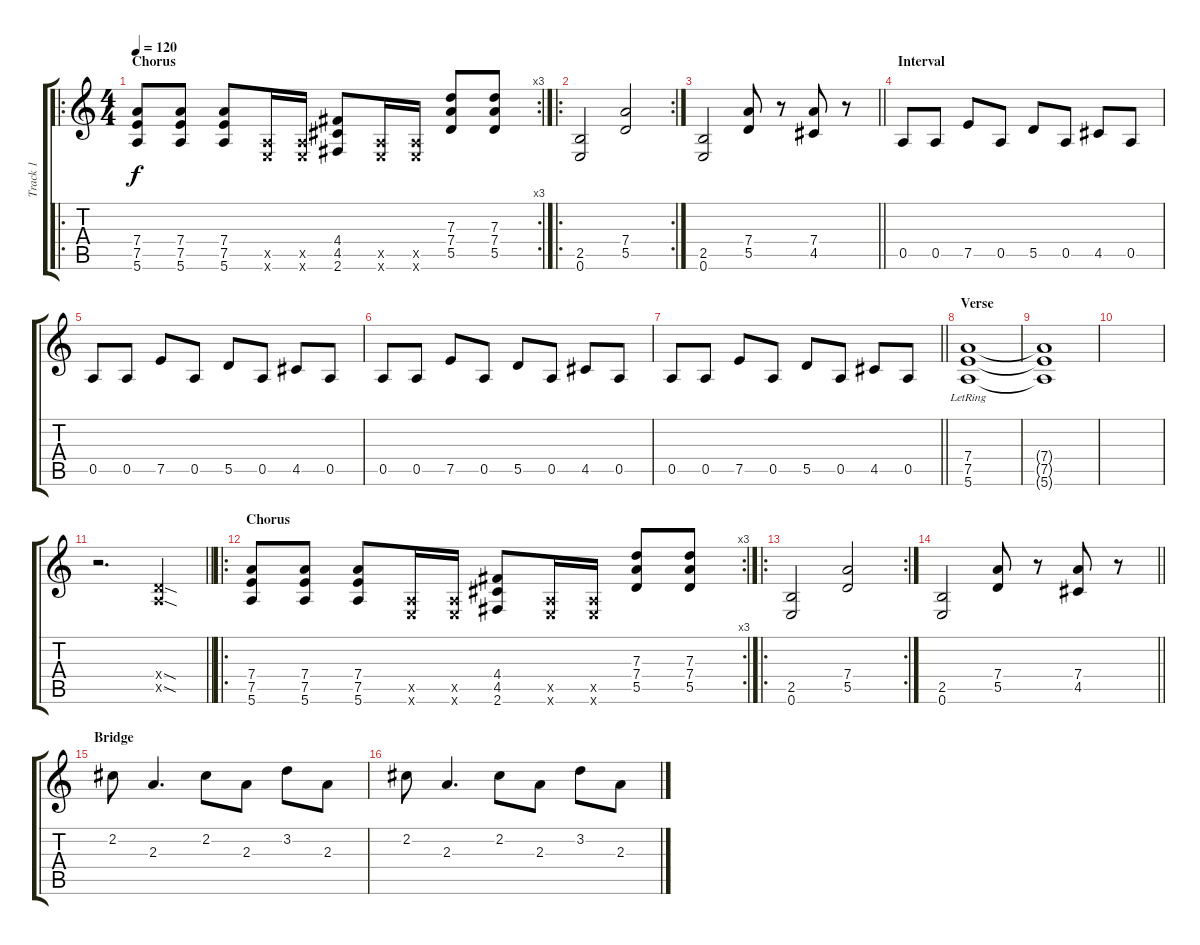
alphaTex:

\track ("Track 1" "Track 1") {instrument distortionguitar}
\staff {score tabs}
\tuning (E4 B3 G3 D3 A2 E2) {hide}
\ro
\rc 3
\ts (4 4)
\section ("" "Chorus")
\tempo 120
\clef g2
\ks c
(7.4 7.5 5.6).8{dy f volume 13} (7.4 7.5 5.6).8 (7.4 7.5 5.6).8 (0.5{x} 0.6{x}).16 (0.5{x} 0.6{x}).16 (4.4 4.5 2.6).8 (0.5{x} 0.6{x}).16 (0.5{x} 0.6{x}).16 (7.3 7.4 5.5).8 (7.3 7.4 5.5).8 |
\ro
\rc 2
(2.5 0.6).2 (7.4 5.5).2 |
\barLineRight lightlight
(2.5 0.6).2 (7.4 5.5).8 r.8 (7.4 4.5).8 r.8 |
\section ("" "Interval")
0.5.8 0.5.8 7.5.8 0.5.8 5.5.8 0.5.8 4.5.8 0.5.8 |
0.5.8 0.5.8 7.5.8 0.5.8 5.5.8 0.5.8 4.5.8 0.5.8 |
0.5.8 0.5.8 7.5.8 0.5.8 5.5.8 0.5.8 4.5.8 0.5.8 |
\barLineRight lightlight
0.5.8 0.5.8 7.5.8 0.5.8 5.5.8 0.5.8 4.5.8 0.5.8 |
\section ("" "Verse")
(7.4 7.5{lr} 5.6).1{volume 0} |
(7.4{t} 7.5{t} 5.6{t}).1 |
|
\barLineRight lightlight
r.2{d volume 13} (0.4{sod x} 0.5{sod x}).4 |
\ro
\rc 3
\section ("" "Chorus")
(7.4 7.5 5.6).8{volume 13} (7.4 7.5 5.6).8 (7.4 7.5 5.6).8 (0.5{x} 0.6{x}).16 (0.5{x} 0.6{x}).16 (4.4 4.5 2.6).8 (0.5{x} 0.6{x}).16 (0.5{x} 0.6{x}).16 (7.3 7.4 5.5).8 (7.3 7.4 5.5).8 |
\ro
\rc 2
(2.5 0.6).2 (7.4 5.5).2 |
\barLineRight lightlight
(2.5 0.6).2 (7.4 5.5).8 r.8 (7.4 4.5).8 r.8 |
\section ("" "Bridge")
2.2.8 2.3.4{d} 2.2.8 2.3.8 3.2.8 2.3.8 |
2.2.8 2.3.4{d} 2.2.8 2.3.8 3.2.8 2.3.8
